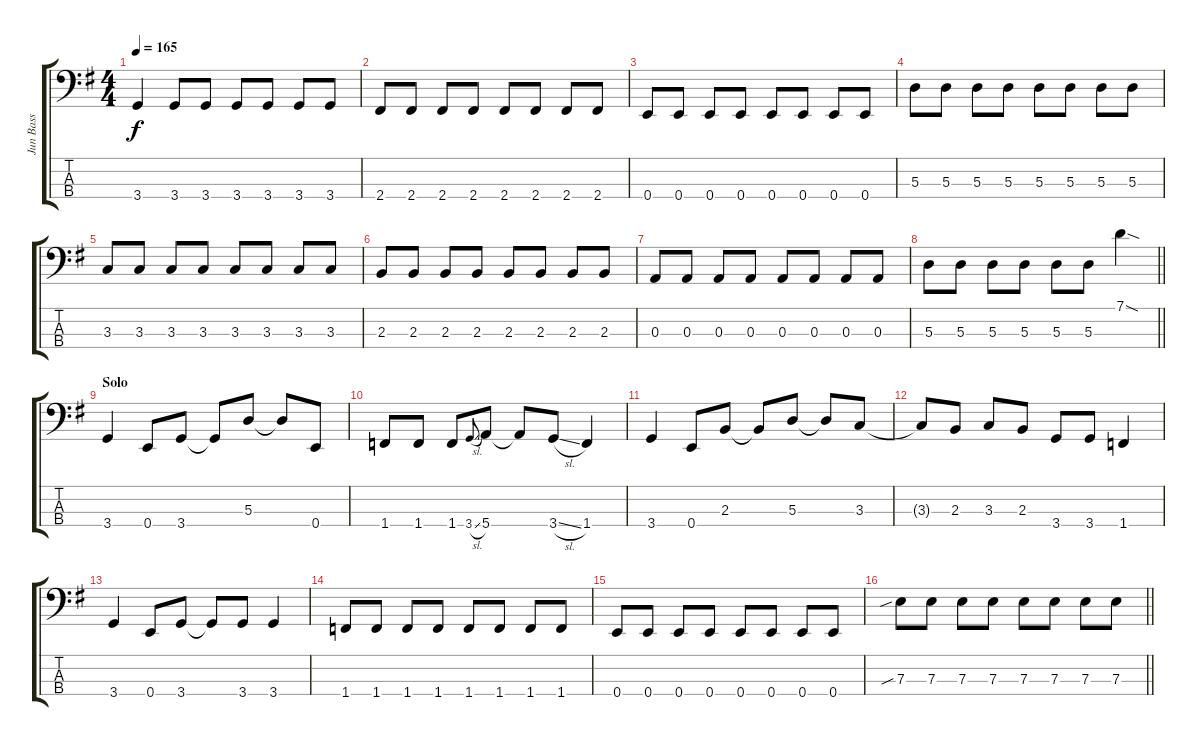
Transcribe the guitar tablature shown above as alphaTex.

\track ("Jun Bass" "Jun Bass") {instrument electricbassfinger}
\staff {score tabs}
\tuning (G2 D2 A1 E1) {hide}
\ts (4 4)
\tempo 165
\clef f4
\ks g
3.4.4{dy f} 3.4.8 3.4.8 3.4.8 3.4.8 3.4.8 3.4.8 |
2.4.8 2.4.8 2.4.8 2.4.8 2.4.8 2.4.8 2.4.8 2.4.8 |
0.4.8 0.4.8 0.4.8 0.4.8 0.4.8 0.4.8 0.4.8 0.4.8 |
5.3.8 5.3.8 5.3.8 5.3.8 5.3.8 5.3.8 5.3.8 5.3.8 |
3.3.8 3.3.8 3.3.8 3.3.8 3.3.8 3.3.8 3.3.8 3.3.8 |
2.3.8 2.3.8 2.3.8 2.3.8 2.3.8 2.3.8 2.3.8 2.3.8 |
0.3.8 0.3.8 0.3.8 0.3.8 0.3.8 0.3.8 0.3.8 0.3.8 |
\barLineRight lightlight
5.3.8 5.3.8 5.3.8 5.3.8 5.3.8 5.3.8 7.1{sod}.4 |
\section ("" "Solo")
3.4.4 0.4.8 3.4.8 3.4{t}.8 5.3.8 5.3{t}.8 0.4.8 |
1.4.8 1.4.8 1.4.8 3.4{sl}.8{gr onbeat} 5.4.8 5.4{t}.8 3.4{sl}.8 1.4.4 |
3.4.4 0.4.8 2.3.8 2.3{t}.8 5.3.8 5.3{t}.8 3.3.8 |
3.3{t}.8 2.3.8 3.3.8 2.3.8 3.4.8 3.4.8 1.4.4 |
3.4.4 0.4.8 3.4.8 3.4{t}.8 3.4.8 3.4.4 |
1.4.8 1.4.8 1.4.8 1.4.8 1.4.8 1.4.8 1.4.8 1.4.8 |
0.4.8 0.4.8 0.4.8 0.4.8 0.4.8 0.4.8 0.4.8 0.4.8 |
\barLineRight lightlight
7.3{sib}.8 7.3.8 7.3.8 7.3.8 7.3.8 7.3.8 7.3.8 7.3.8
